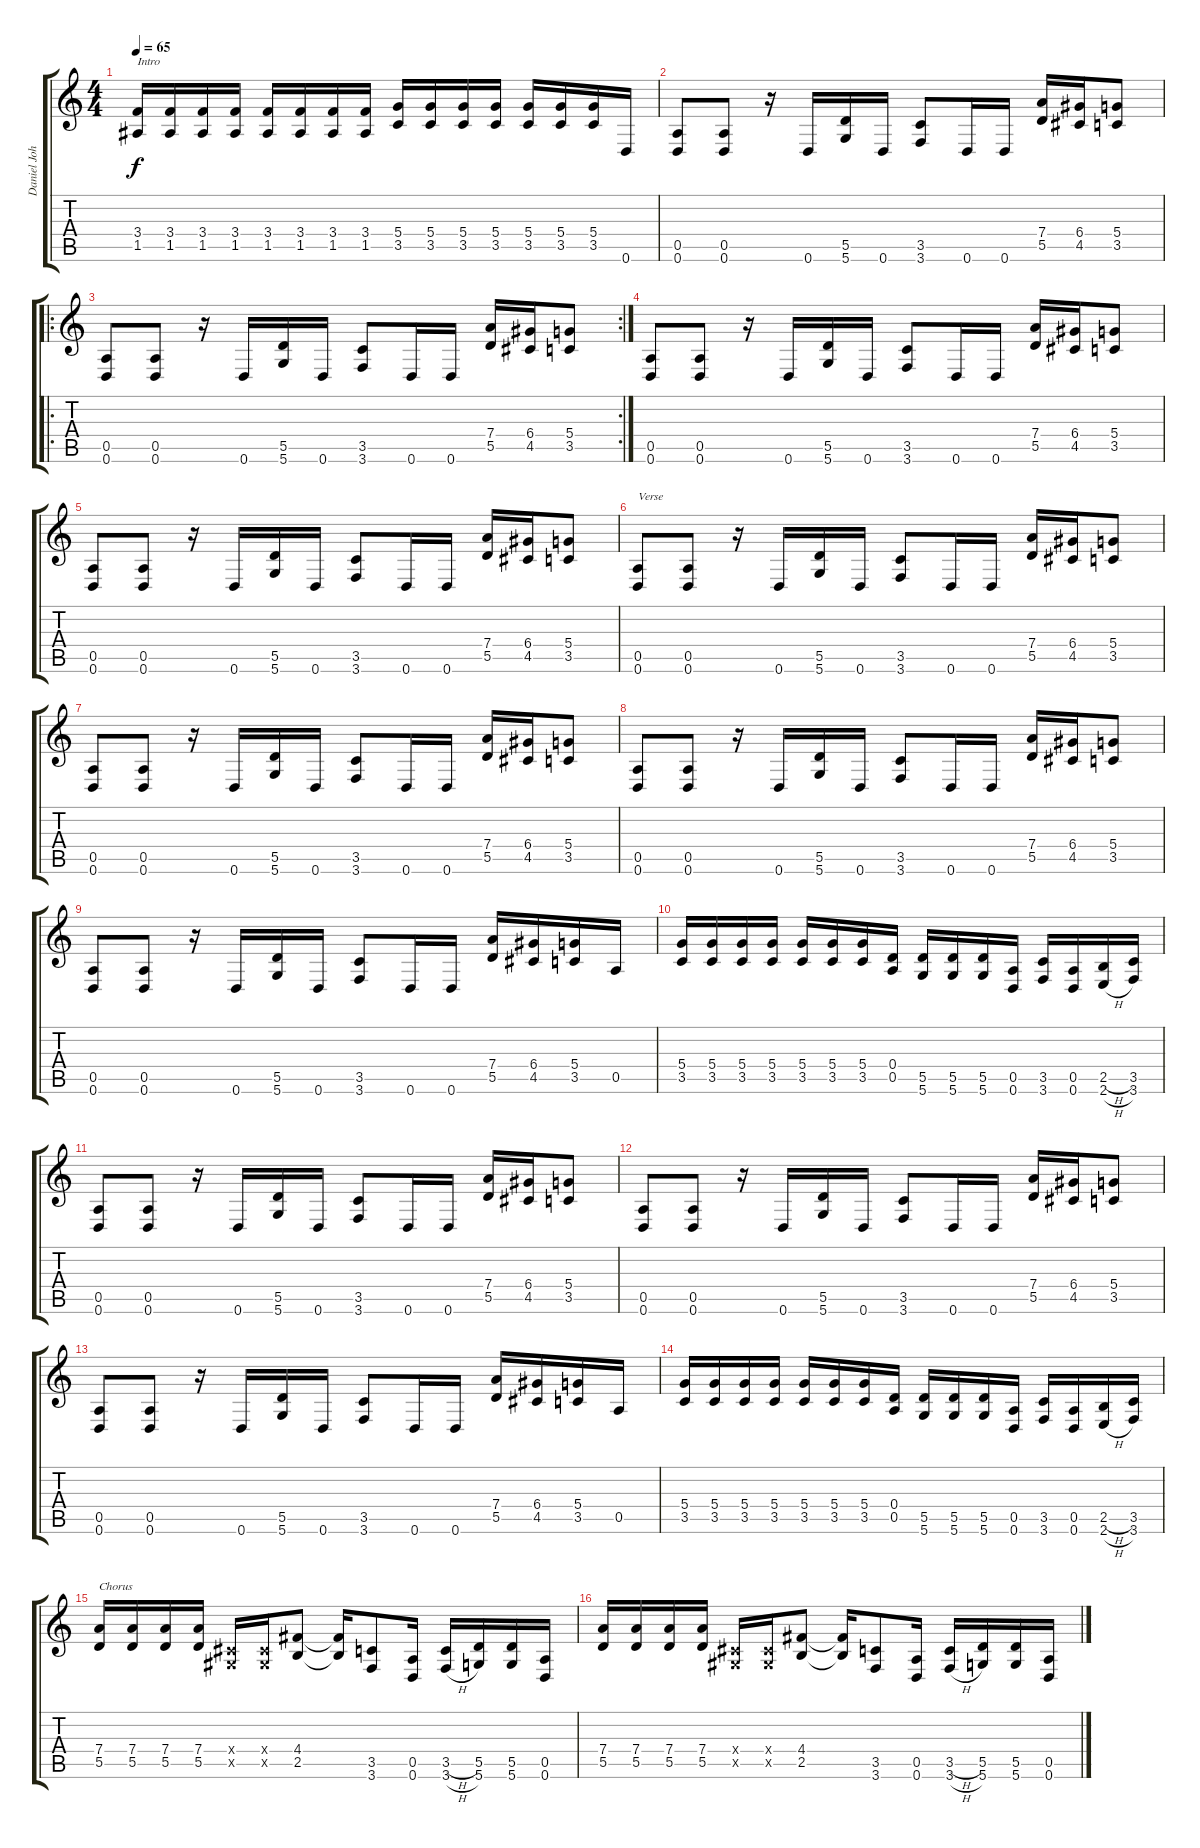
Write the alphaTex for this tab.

\track ("Daniel Johns (gtr1)" "Daniel Joh") {instrument distortionguitar}
\staff {score tabs}
\tuning (E4 B3 G3 D3 A2 D2) {hide}
\ts (4 4)
\tempo 65
\clef g2
\ks c
(3.4 1.5).16{txt "Intro" dy f instrument distortionguitar} (3.4 1.5).16 (3.4 1.5).16 (3.4 1.5).16 (3.4 1.5).16 (3.4 1.5).16 (3.4 1.5).16 (3.4 1.5).16 (5.4 3.5).16 (5.4 3.5).16 (5.4 3.5).16 (5.4 3.5).16 (5.4 3.5).16 (5.4 3.5).16 (5.4 3.5).16 0.6.16 |
(0.5 0.6).8 (0.5 0.6).8 r.16 0.6.16 (5.5 5.6).16 0.6.16 (3.5 3.6).8 0.6.16 0.6.16 (7.4 5.5).16 (6.4 4.5).16 (5.4 3.5).8 |
\ro
\rc 2
(0.5 0.6).8 (0.5 0.6).8 r.16 0.6.16 (5.5 5.6).16 0.6.16 (3.5 3.6).8 0.6.16 0.6.16 (7.4 5.5).16 (6.4 4.5).16 (5.4 3.5).8 |
(0.5 0.6).8 (0.5 0.6).8 r.16 0.6.16 (5.5 5.6).16 0.6.16 (3.5 3.6).8 0.6.16 0.6.16 (7.4 5.5).16 (6.4 4.5).16 (5.4 3.5).8 |
(0.5 0.6).8 (0.5 0.6).8 r.16 0.6.16 (5.5 5.6).16 0.6.16 (3.5 3.6).8 0.6.16 0.6.16 (7.4 5.5).16 (6.4 4.5).16 (5.4 3.5).8 |
(0.5 0.6).8{txt "Verse"} (0.5 0.6).8 r.16 0.6.16 (5.5 5.6).16 0.6.16 (3.5 3.6).8 0.6.16 0.6.16 (7.4 5.5).16 (6.4 4.5).16 (5.4 3.5).8 |
(0.5 0.6).8 (0.5 0.6).8 r.16 0.6.16 (5.5 5.6).16 0.6.16 (3.5 3.6).8 0.6.16 0.6.16 (7.4 5.5).16 (6.4 4.5).16 (5.4 3.5).8 |
(0.5 0.6).8 (0.5 0.6).8 r.16 0.6.16 (5.5 5.6).16 0.6.16 (3.5 3.6).8 0.6.16 0.6.16 (7.4 5.5).16 (6.4 4.5).16 (5.4 3.5).8 |
(0.5 0.6).8 (0.5 0.6).8 r.16 0.6.16 (5.5 5.6).16 0.6.16 (3.5 3.6).8 0.6.16 0.6.16 (7.4 5.5).16 (6.4 4.5).16 (5.4 3.5).16 0.5.16 |
(5.4 3.5).16 (5.4 3.5).16 (5.4 3.5).16 (5.4 3.5).16 (5.4 3.5).16 (5.4 3.5).16 (5.4 3.5).16 (0.4 0.5).16 (5.5 5.6).16 (5.5 5.6).16 (5.5 5.6).16 (0.5 0.6).16 (3.5 3.6).16 (0.5 0.6).16 (2.5{h} 2.6{h}).16 (3.5 3.6).16 |
(0.5 0.6).8 (0.5 0.6).8 r.16 0.6.16 (5.5 5.6).16 0.6.16 (3.5 3.6).8 0.6.16 0.6.16 (7.4 5.5).16 (6.4 4.5).16 (5.4 3.5).8 |
(0.5 0.6).8 (0.5 0.6).8 r.16 0.6.16 (5.5 5.6).16 0.6.16 (3.5 3.6).8 0.6.16 0.6.16 (7.4 5.5).16 (6.4 4.5).16 (5.4 3.5).8 |
(0.5 0.6).8 (0.5 0.6).8 r.16 0.6.16 (5.5 5.6).16 0.6.16 (3.5 3.6).8 0.6.16 0.6.16 (7.4 5.5).16 (6.4 4.5).16 (5.4 3.5).16 0.5.16 |
(5.4 3.5).16 (5.4 3.5).16 (5.4 3.5).16 (5.4 3.5).16 (5.4 3.5).16 (5.4 3.5).16 (5.4 3.5).16 (0.4 0.5).16 (5.5 5.6).16 (5.5 5.6).16 (5.5 5.6).16 (0.5 0.6).16 (3.5 3.6).16 (0.5 0.6).16 (2.5{h} 2.6{h}).16 (3.5 3.6).16 |
(7.4 5.5).16{txt "Chorus"} (7.4 5.5).16 (7.4 5.5).16 (7.4 5.5).16 (-1.4{x} -1.5{x}).16 (-1.4{x} -1.5{x}).16 (4.4 2.5).8 (4.4{t} 2.5{t}).16 (3.5 3.6).8 (0.5 0.6).16 (3.5{h} 3.6{h}).16 (5.5 5.6).16 (5.5 5.6).16 (0.5 0.6).16 |
(7.4 5.5).16 (7.4 5.5).16 (7.4 5.5).16 (7.4 5.5).16 (-1.4{x} -1.5{x}).16 (-1.4{x} -1.5{x}).16 (4.4 2.5).8 (4.4{t} 2.5{t}).16 (3.5 3.6).8 (0.5 0.6).16 (3.5{h} 3.6{h}).16 (5.5 5.6).16 (5.5 5.6).16 (0.5 0.6).16
